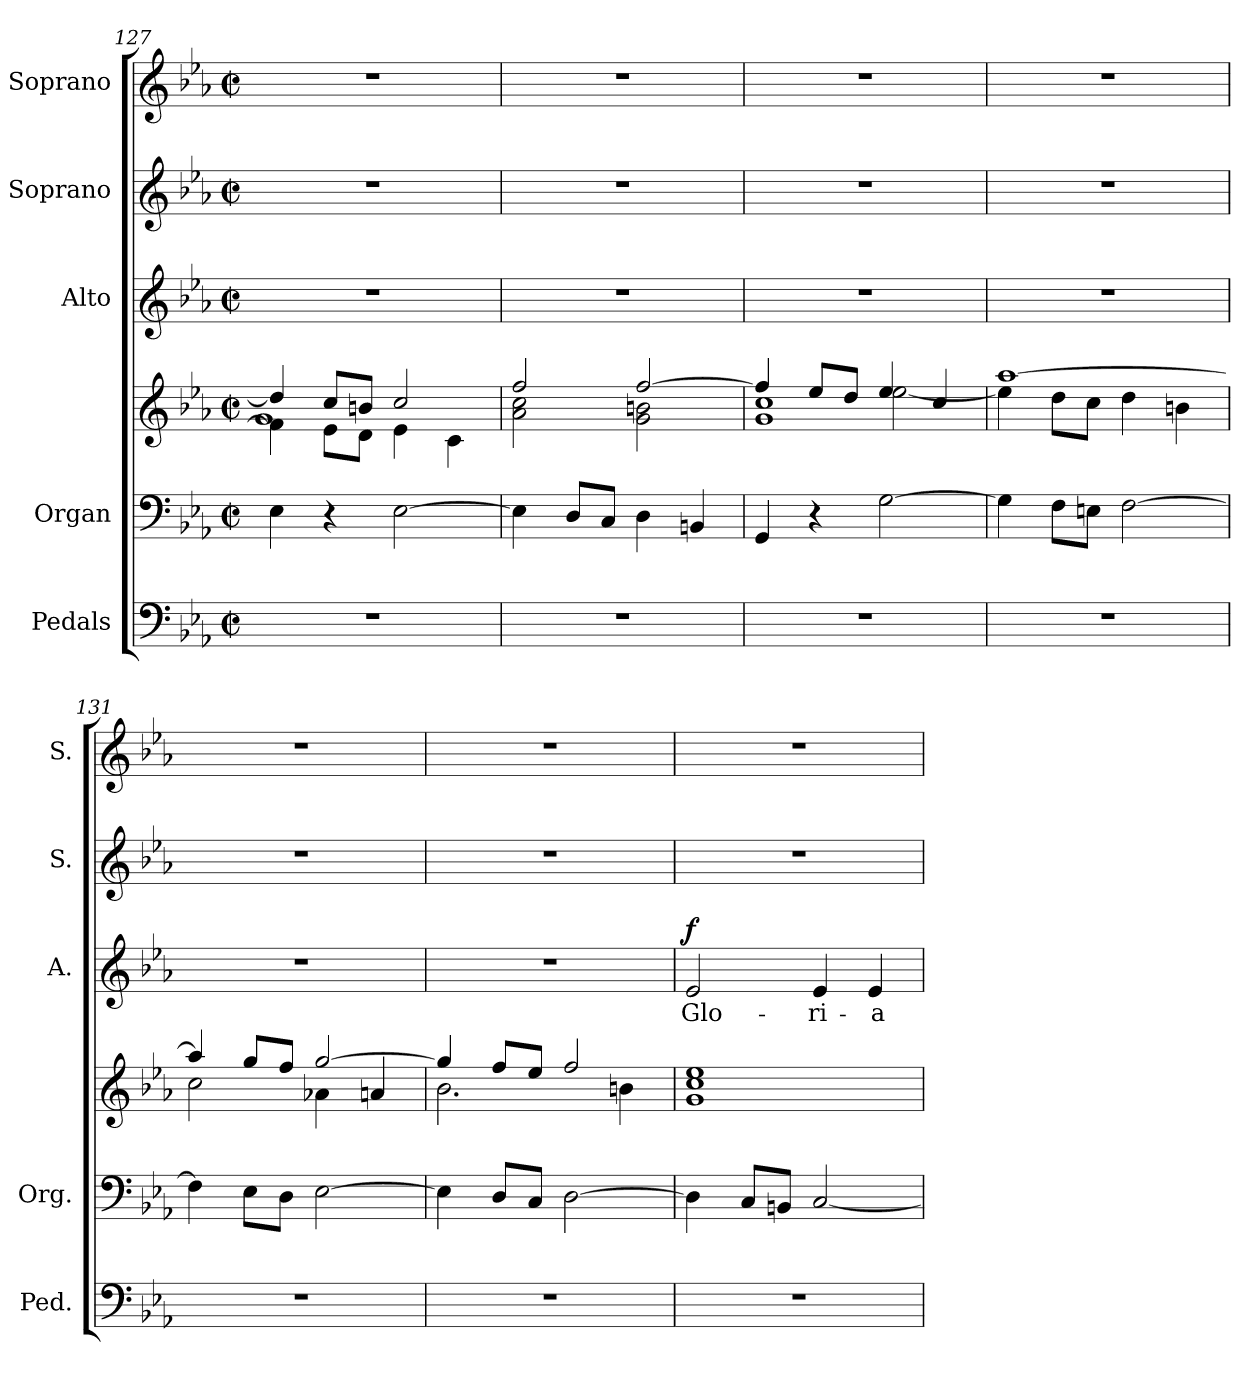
**kern	**kern	**kern	**kern	**text	**dynam	**kern	**kern
*part5	*part4	*part4	*part3	*part3	*part3	*part2	*part1
*staff6	*staff5	*staff4	*staff3	*staff3	*staff3	*staff2	*staff1
*I"Pedals	*I"Organ	*	*I"Alto	*	*	*I"Soprano	*I"Soprano
*I'Ped.	*I'Org.	*	*I'A.	*	*	*I'S.	*I'S.
*clefF4	*clefF4	*clefG2	*clefG2	*	*	*clefG2	*clefG2
*k[b-e-a-]	*k[b-e-a-]	*k[b-e-a-]	*k[b-e-a-]	*	*	*k[b-e-a-]	*k[b-e-a-]
*E-:	*E-:	*E-:	*E-:	*	*	*E-:	*E-:
*M2/2	*M2/2	*M2/2	*M2/2	*	*	*M2/2	*M2/2
*met(c|)	*met(c|)	*met(c|)	*met(c|)	*	*	*met(c|)	*met(c|)
=127	=127	=127	=127	=127	=127	=127	=127
*	*	*^	*	*	*	*	*
*	*	*	*^	*	*	*	*	*
1r	4E-i\	4ddi/]	4fi\]	1gi	1r	.	.	1r	1r
.	4r	8cci/L	8e-i\L	.	.	.	.	.	.
.	.	8bni/J	8di\J	.	.	.	.	.	.
.	[2E-i\	2cci/	4e-i\	.	.	.	.	.	.
.	.	.	4ci\	.	.	.	.	.	.
*	*	*	*v	*v	*	*	*	*	*
=128	=128	=128	=128	=128	=128	=128	=128	=128
1r	4E-i\]	2ffi/	2a-i\ 2cci	1r	.	.	1r	1r
.	8Di/L	.	.	.	.	.	.	.
.	8Ci/J	.	.	.	.	.	.	.
.	4Di\	[2ffi/	2gi\ 2bni	.	.	.	.	.
.	4BBni/	.	.	.	.	.	.	.
=129	=129	=129	=129	=129	=129	=129	=129	=129
*	*	*	*^	*	*	*	*	*
1r	4GGi/	4ffi/]	2ryy	1gi 1cci	1r	.	.	1r	1r
.	4r	8ee-i/L	.	.	.	.	.	.	.
.	.	8ddi/J	.	.	.	.	.	.	.
.	[2Gi\	4ee-i/	[2ee-i\	.	.	.	.	.	.
.	.	4cci/	.	.	.	.	.	.	.
*	*	*	*v	*v	*	*	*	*	*
=130	=130	=130	=130	=130	=130	=130	=130	=130
1r	4Gi\]	[1aa-i	4ee-i\]	1r	.	.	1r	1r
.	8Fi\L	.	8ddi\L	.	.	.	.	.
.	8Eni\J	.	8cci\J	.	.	.	.	.
.	[2Fi\	.	4ddi\	.	.	.	.	.
.	.	.	4bni\	.	.	.	.	.
=131	=131	=131	=131	=131	=131	=131	=131	=131
1r	4Fi\]	4aa-i/]	2cci\	1r	.	.	1r	1r
.	8E-i\L	8ggi/L	.	.	.	.	.	.
.	8Di\J	8ffi/J	.	.	.	.	.	.
.	[2E-i\	[2ggi/	4a-Xi\	.	.	.	.	.
.	.	.	4ani/	.	.	.	.	.
=132	=132	=132	=132	=132	=132	=132	=132	=132
1r	4E-i\]	4ggi/]	2.b-i\	1r	.	.	1r	1r
.	8Di/L	8ffi/L	.	.	.	.	.	.
.	8Ci/J	8ee-i/J	.	.	.	.	.	.
.	[2Di\	2ffi/	.	.	.	.	.	.
.	.	.	4bni\	.	.	.	.	.
*	*	*v	*v	*	*	*	*	*
!!LO:LB:g=z
=133	=133	=133	=133	=133	=133	=133	=133
*	*	*^	*	*	*	*	*
!	!	!	!	!	!LO:LY:b:color=#000000	!	!	!
*	*	*v	*v	*	*	*	*	*
1r	4Di\]	1gi 1cci 1ee-i	2e-i/	Glo-	f	1r	1r
.	8Ci/L	.	.	.	.	.	.
.	8BBni/J	.	.	.	.	.	.
!	!	!	!	!LO:LY:b:color=#000000	!	!	!
.	[2Ci/	.	4e-i/	-ri-	.	.	.
!	!	!	!	!LO:LY:b:color=#000000	!	!	!
.	.	.	4e-i/	-a	.	.	.
=	=	=	=	=	=	=	=
*-	*-	*-	*-	*-	*-	*-	*-
